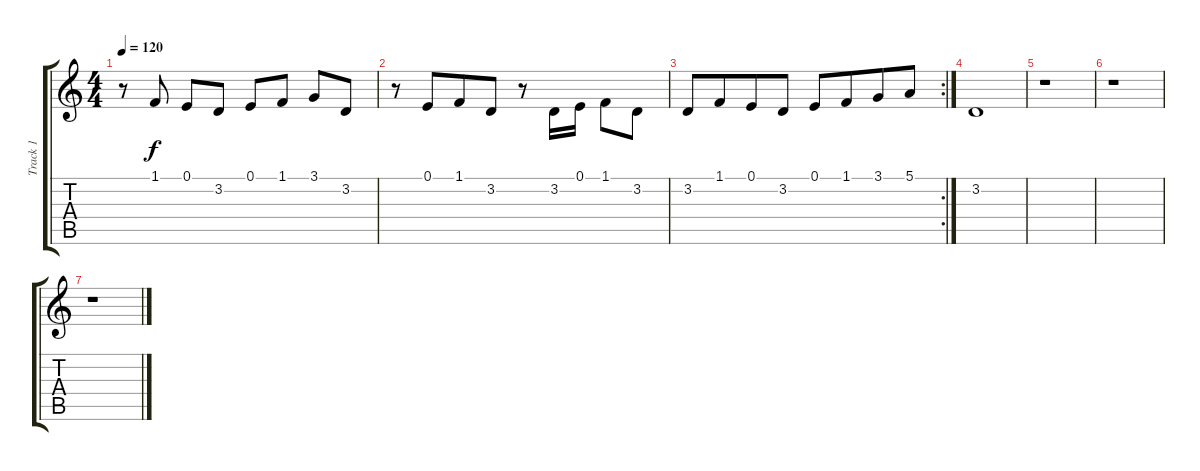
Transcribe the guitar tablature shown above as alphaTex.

\track ("Track 1" "Track 1") {instrument cello}
\staff {score tabs}
\tuning (E4 B3 G3 D3 A2 E2) {hide}
\ts (4 4)
\tempo 120
\clef g2
\ks c
r.8{dy f} 1.1.8 0.1.8 3.2.8 0.1.8 1.1.8 3.1.8 3.2.8 |
r.8 0.1.8{beam merge} 1.1.8 3.2.8 r.8 3.2.16{beam Down} 0.1.16{beam Down} 1.1.8{beam Down beam merge} 3.2.8{beam Down} |
\rc 2
3.2.8 1.1.8{beam merge} 0.1.8 3.2.8 0.1.8 1.1.8{beam merge} 3.1.8 5.1.8 |
3.2.1 |
r.1 |
r.1 |
r.1
